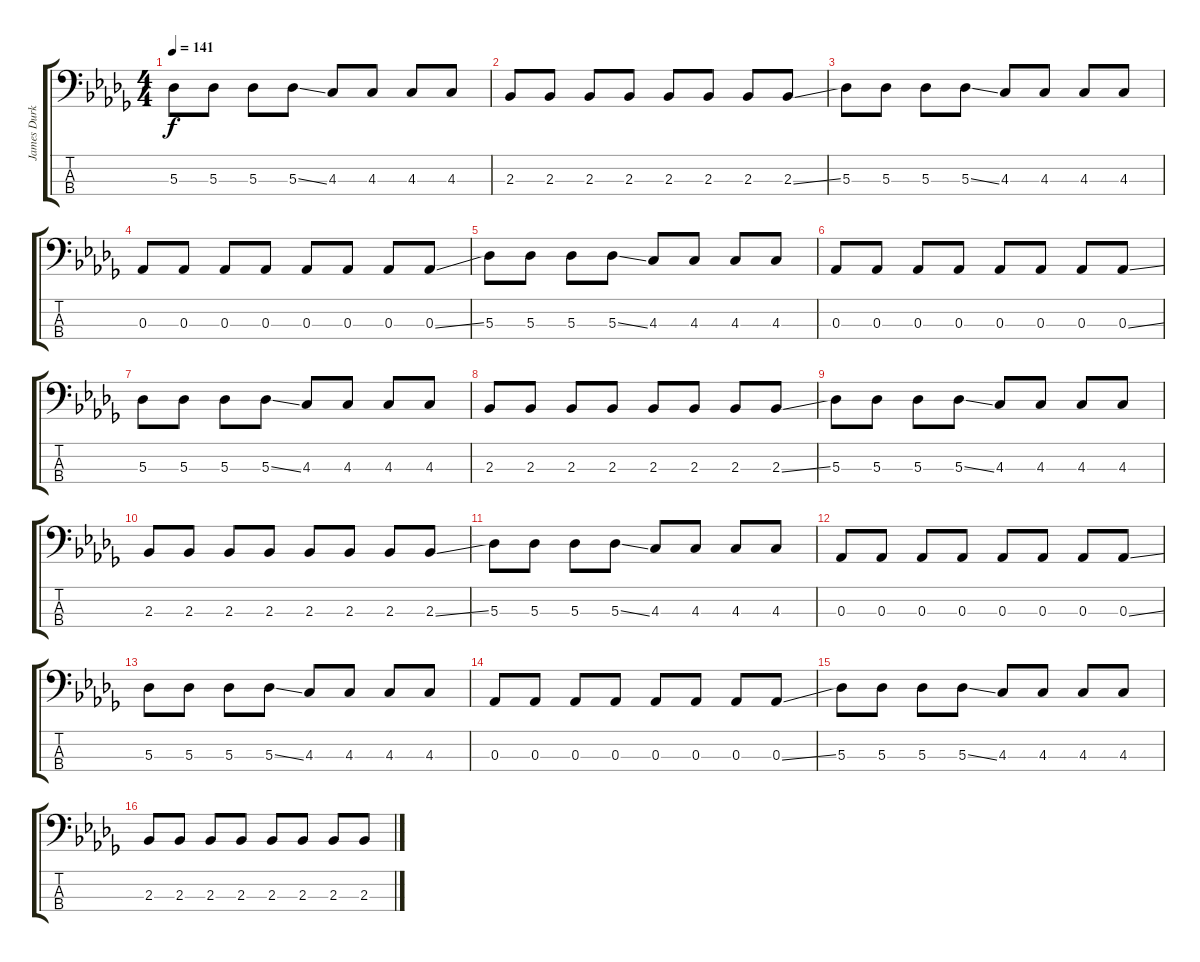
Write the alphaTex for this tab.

\track ("James Durkin (Bass)" "James Durk") {instrument electricbassfinger}
\staff {score tabs}
\tuning (Gb2 Db2 Ab1 Eb1) {hide}
\ts (4 4)
\tempo 141
\clef f4
\ks db
5.3.8{dy f} 5.3.8 5.3.8 5.3{ss}.8 4.3.8 4.3.8 4.3.8 4.3.8 |
2.3.8 2.3.8 2.3.8 2.3.8 2.3.8 2.3.8 2.3.8 2.3{ss}.8 |
5.3.8 5.3.8 5.3.8 5.3{ss}.8 4.3.8 4.3.8 4.3.8 4.3.8 |
0.3.8 0.3.8 0.3.8 0.3.8 0.3.8 0.3.8 0.3.8 0.3{ss}.8 |
5.3.8 5.3.8 5.3.8 5.3{ss}.8 4.3.8 4.3.8 4.3.8 4.3.8 |
0.3.8 0.3.8 0.3.8 0.3.8 0.3.8 0.3.8 0.3.8 0.3{ss}.8 |
5.3.8 5.3.8 5.3.8 5.3{ss}.8 4.3.8 4.3.8 4.3.8 4.3.8 |
2.3.8 2.3.8 2.3.8 2.3.8 2.3.8 2.3.8 2.3.8 2.3{ss}.8 |
5.3.8 5.3.8 5.3.8 5.3{ss}.8 4.3.8 4.3.8 4.3.8 4.3.8 |
2.3.8 2.3.8 2.3.8 2.3.8 2.3.8 2.3.8 2.3.8 2.3{ss}.8 |
5.3.8 5.3.8 5.3.8 5.3{ss}.8 4.3.8 4.3.8 4.3.8 4.3.8 |
0.3.8 0.3.8 0.3.8 0.3.8 0.3.8 0.3.8 0.3.8 0.3{ss}.8 |
5.3.8 5.3.8 5.3.8 5.3{ss}.8 4.3.8 4.3.8 4.3.8 4.3.8 |
0.3.8 0.3.8 0.3.8 0.3.8 0.3.8 0.3.8 0.3.8 0.3{ss}.8 |
5.3.8 5.3.8 5.3.8 5.3{ss}.8 4.3.8 4.3.8 4.3.8 4.3.8 |
2.3.8 2.3.8 2.3.8 2.3.8 2.3.8 2.3.8 2.3.8 2.3{ss}.8
